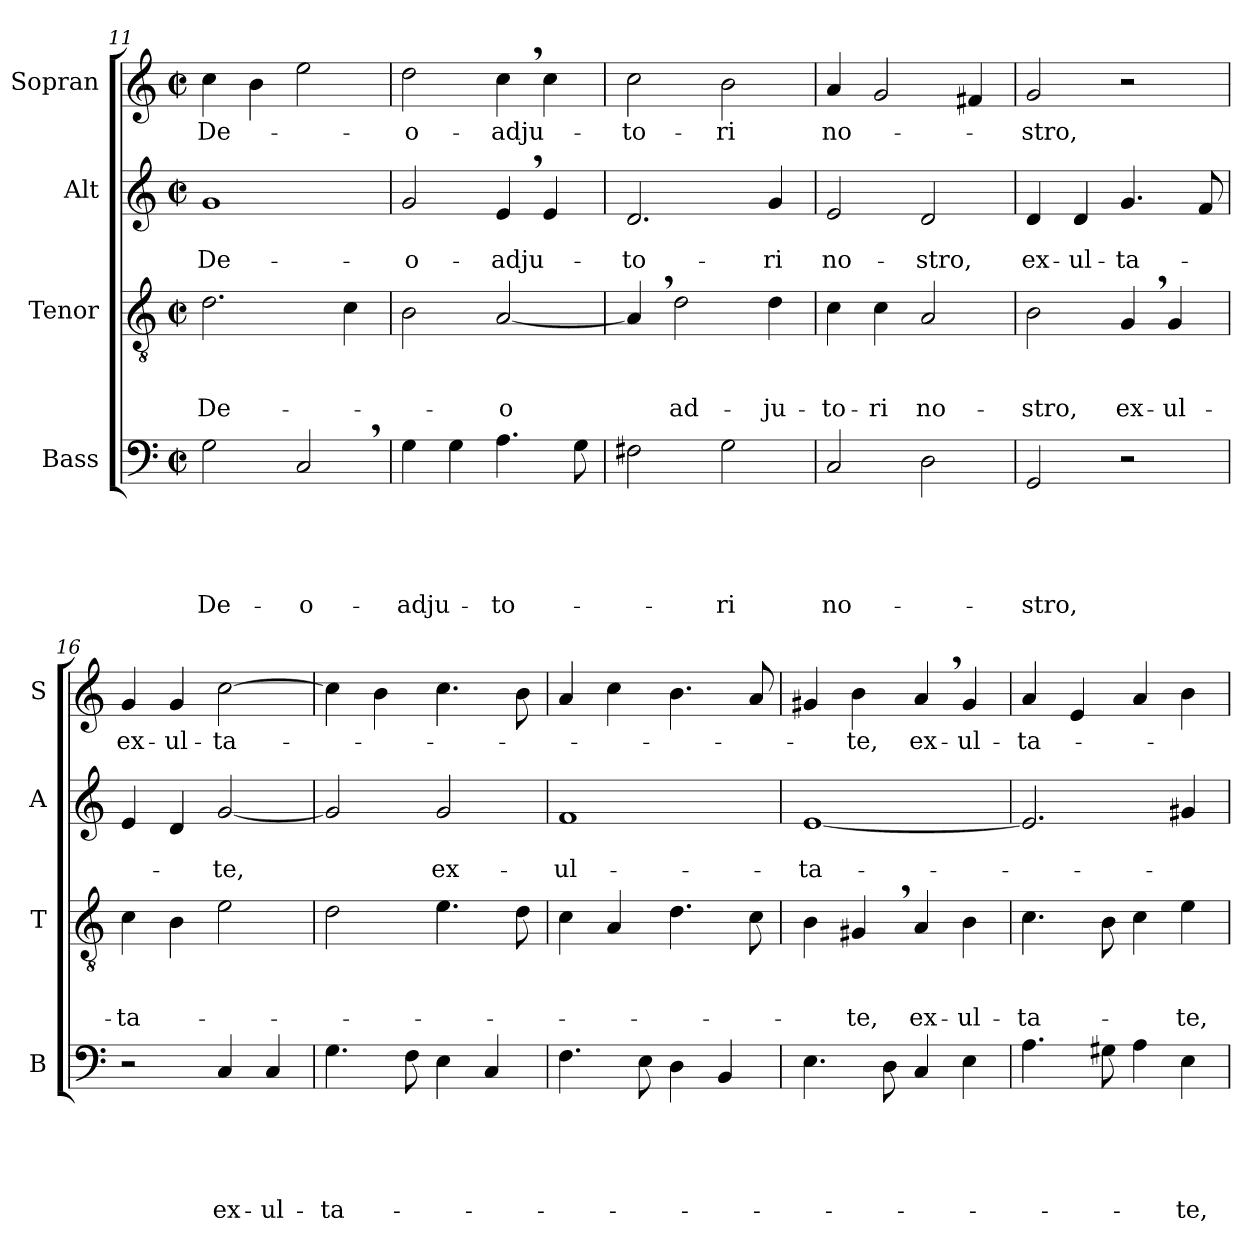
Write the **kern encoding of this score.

**kern	**text	**text	**text	**text	**text	**kern	**text	**text	**text	**kern	**text	**text	**kern	**text
*part4	*part4	*part4	*part4	*part4	*part4	*part3	*part3	*part3	*part3	*part2	*part2	*part2	*part1	*part1
*staff4	*staff4	*staff4	*staff4	*staff4	*staff4	*staff3	*staff3	*staff3	*staff3	*staff2	*staff2	*staff2	*staff1	*staff1
*I"Bass	*	*	*	*	*	*I"Tenor	*	*	*	*I"Alt	*	*	*I"Sopran	*
*I'B	*	*	*	*	*	*I'T	*	*	*	*I'A	*	*	*I'S	*
*clefF4	*	*	*	*	*	*clefGv2	*	*	*	*clefG2	*	*	*clefG2	*
*k[]	*	*	*	*	*	*k[]	*	*	*	*k[]	*	*	*k[]	*
*C:	*	*	*	*	*	*C:	*	*	*	*C:	*	*	*C:	*
*M2/2	*	*	*	*	*	*M2/2	*	*	*	*M2/2	*	*	*M2/2	*
*met(c|)	*	*	*	*	*	*met(c|)	*	*	*	*met(c|)	*	*	*met(c|)	*
=11	=11	=11	=11	=11	=11	=11	=11	=11	=11	=11	=11	=11	=11	=11
!	!	!	!	!	!LO:LY:b	!	!	!	!LO:LY:b	!	!	!LO:LY:b	!	!LO:LY:b
2G\	.	.	.	.	De-	2.d\	.	.	De-	1g	.	De-	4cc\	De-
.	.	.	.	.	.	.	.	.	.	.	.	.	4b\	.
!	!	!	!	!	!LO:LY:b	!	!	!	!	!	!	!	!	!
2C,>/	.	.	.	.	-o-	.	.	.	.	.	.	.	2ee\	.
.	.	.	.	.	.	4c\	.	.	.	.	.	.	.	.
=12	=12	=12	=12	=12	=12	=12	=12	=12	=12	=12	=12	=12	=12	=12
!	!	!	!	!	!LO:LY:b	!	!	!	!	!	!	!LO:LY:b	!	!LO:LY:b
4G\	.	.	.	.	-adju-	2B\	.	.	.	2g/	.	-o-	2dd\	-o-
4G\	.	.	.	.	.	.	.	.	.	.	.	.	.	.
!	!	!	!	!	!LO:LY:b	!	!	!	!LO:LY:b	!	!	!LO:LY:b	!	!LO:LY:b
4.A\	.	.	.	.	-to-	[<2A/	.	.	-o	4e,>/	.	-adju-	4cc,>\	-adju-
.	.	.	.	.	.	.	.	.	.	4e/	.	.	4cc\	.
8G\	.	.	.	.	.	.	.	.	.	.	.	.	.	.
=13	=13	=13	=13	=13	=13	=13	=13	=13	=13	=13	=13	=13	=13	=13
!	!	!	!	!	!	!	!	!	!	!	!	!LO:LY:b	!	!LO:LY:b
2F#X\	.	.	.	.	.	4A,>/]	.	.	.	2.d/	.	-to-	2cc\	-to-
!	!	!	!	!	!	!	!	!	!LO:LY:b	!	!	!	!	!
.	.	.	.	.	.	2d\	.	.	ad-	.	.	.	.	.
!	!	!	!	!	!LO:LY:b	!	!	!	!	!	!	!	!	!LO:LY:b
2G\	.	.	.	.	-ri	.	.	.	.	.	.	.	2b\	-ri
!	!	!	!	!	!	!	!	!	!LO:LY:b	!	!	!LO:LY:b	!	!
.	.	.	.	.	.	4d\	.	.	-ju-	4g/	.	-ri	.	.
=14	=14	=14	=14	=14	=14	=14	=14	=14	=14	=14	=14	=14	=14	=14
!	!	!	!	!	!LO:LY:b	!	!	!	!LO:LY:b	!	!	!LO:LY:b	!	!LO:LY:b
2C/	.	.	.	.	no-	4c\	.	.	-to-	2e/	.	no-	4a/	no-
!	!	!	!	!	!	!	!	!	!LO:LY:b	!	!	!	!	!
.	.	.	.	.	.	4c\	.	.	-ri	.	.	.	2g/	.
!	!	!	!	!	!	!	!	!	!LO:LY:b	!	!	!LO:LY:b	!	!
2D\	.	.	.	.	.	2A/	.	.	no-	2d/	.	-stro,	.	.
.	.	.	.	.	.	.	.	.	.	.	.	.	4f#X/	.
=15	=15	=15	=15	=15	=15	=15	=15	=15	=15	=15	=15	=15	=15	=15
!	!	!	!	!	!LO:LY:b	!	!	!	!LO:LY:b	!	!	!LO:LY:b	!	!LO:LY:b
2GG/	.	.	.	.	-stro,	2B\	.	.	-stro,	4d/	.	ex-	2g/	-stro,
!	!	!	!	!	!	!	!	!	!	!	!	!LO:LY:b	!	!
.	.	.	.	.	.	.	.	.	.	4d/	.	-ul-	.	.
!	!	!	!	!	!	!	!	!	!LO:LY:b	!	!	!LO:LY:b	!	!
2r	.	.	.	.	.	4G,>/	.	.	ex-	4.g/	.	-ta-	2r	.
!	!	!	!	!	!	!	!	!	!LO:LY:b	!	!	!	!	!
.	.	.	.	.	.	4G/	.	.	-ul-	.	.	.	.	.
.	.	.	.	.	.	.	.	.	.	8f/	.	.	.	.
!!LO:LB:g=z
=16	=16	=16	=16	=16	=16	=16	=16	=16	=16	=16	=16	=16	=16	=16
!	!	!	!	!	!	!	!	!	!LO:LY:b	!	!	!	!	!LO:LY:b
2r	.	.	.	.	.	4c\	.	.	-ta-	4e/	.	.	4g/	ex-
!	!	!	!	!	!	!	!	!	!	!	!	!	!	!LO:LY:b
.	.	.	.	.	.	4B\	.	.	.	4d/	.	.	4g/	-ul-
!	!	!	!	!	!LO:LY:b	!	!	!	!	!	!	!LO:LY:b	!	!LO:LY:b
4C/	.	.	.	.	ex-	2e\	.	.	.	[<2g/	.	-te,	[>2cc\	-ta-
!	!	!	!	!	!LO:LY:b	!	!	!	!	!	!	!	!	!
4C/	.	.	.	.	-ul-	.	.	.	.	.	.	.	.	.
=17	=17	=17	=17	=17	=17	=17	=17	=17	=17	=17	=17	=17	=17	=17
!	!	!	!	!	!LO:LY:b	!	!	!	!	!	!	!	!	!
4.G\	.	.	.	.	-ta-	2d\	.	.	.	2g/]	.	.	4cc\]	.
.	.	.	.	.	.	.	.	.	.	.	.	.	4b\	.
8F\	.	.	.	.	.	.	.	.	.	.	.	.	.	.
!	!	!	!	!	!	!	!	!	!	!	!	!LO:LY:b	!	!
4E\	.	.	.	.	.	4.e\	.	.	.	2g/	.	ex-	4.cc\	.
4C/	.	.	.	.	.	.	.	.	.	.	.	.	.	.
.	.	.	.	.	.	8d\	.	.	.	.	.	.	8b\	.
=18	=18	=18	=18	=18	=18	=18	=18	=18	=18	=18	=18	=18	=18	=18
!	!	!	!	!	!	!	!	!	!	!	!	!LO:LY:b	!	!
4.F\	.	.	.	.	.	4c\	.	.	.	1f	.	-ul-	4a/	.
.	.	.	.	.	.	4A/	.	.	.	.	.	.	4cc\	.
8E\	.	.	.	.	.	.	.	.	.	.	.	.	.	.
4D\	.	.	.	.	.	4.d\	.	.	.	.	.	.	4.b\	.
4BB/	.	.	.	.	.	.	.	.	.	.	.	.	.	.
.	.	.	.	.	.	8c\	.	.	.	.	.	.	8a/	.
=19	=19	=19	=19	=19	=19	=19	=19	=19	=19	=19	=19	=19	=19	=19
!	!	!	!	!	!	!	!	!	!	!	!	!LO:LY:b	!	!
4.E\	.	.	.	.	.	4B\	.	.	.	[<1e	.	-ta-	4g#X/	.
!	!	!	!	!	!	!	!	!	!LO:LY:b	!	!	!	!	!LO:LY:b
.	.	.	.	.	.	4G#X,>/	.	.	-te,	.	.	.	4b\	-te,
8D\	.	.	.	.	.	.	.	.	.	.	.	.	.	.
!	!	!	!	!	!	!	!	!	!LO:LY:b	!	!	!	!	!LO:LY:b
4C/	.	.	.	.	.	4A/	.	.	ex-	.	.	.	4a,>/	ex-
!	!	!	!	!	!	!	!	!	!LO:LY:b	!	!	!	!	!LO:LY:b
4E\	.	.	.	.	.	4B\	.	.	-ul-	.	.	.	4g#/	-ul-
=20	=20	=20	=20	=20	=20	=20	=20	=20	=20	=20	=20	=20	=20	=20
!	!	!	!	!	!	!	!	!	!LO:LY:b	!	!	!	!	!LO:LY:b
4.A\	.	.	.	.	.	4.c\	.	.	-ta-	2.e/]	.	.	4a/	-ta-
.	.	.	.	.	.	.	.	.	.	.	.	.	4e/	.
8G#X\	.	.	.	.	.	8B\	.	.	.	.	.	.	.	.
4A\	.	.	.	.	.	4c\	.	.	.	.	.	.	4a/	.
!	!	!	!	!	!LO:LY:b	!	!	!	!LO:LY:b	!	!	!	!	!
4E\	.	.	.	.	-te,	4e\	.	.	-te,	4g#X/	.	.	4b\	.
=	=	=	=	=	=	=	=	=	=	=	=	=	=	=
*-	*-	*-	*-	*-	*-	*-	*-	*-	*-	*-	*-	*-	*-	*-
